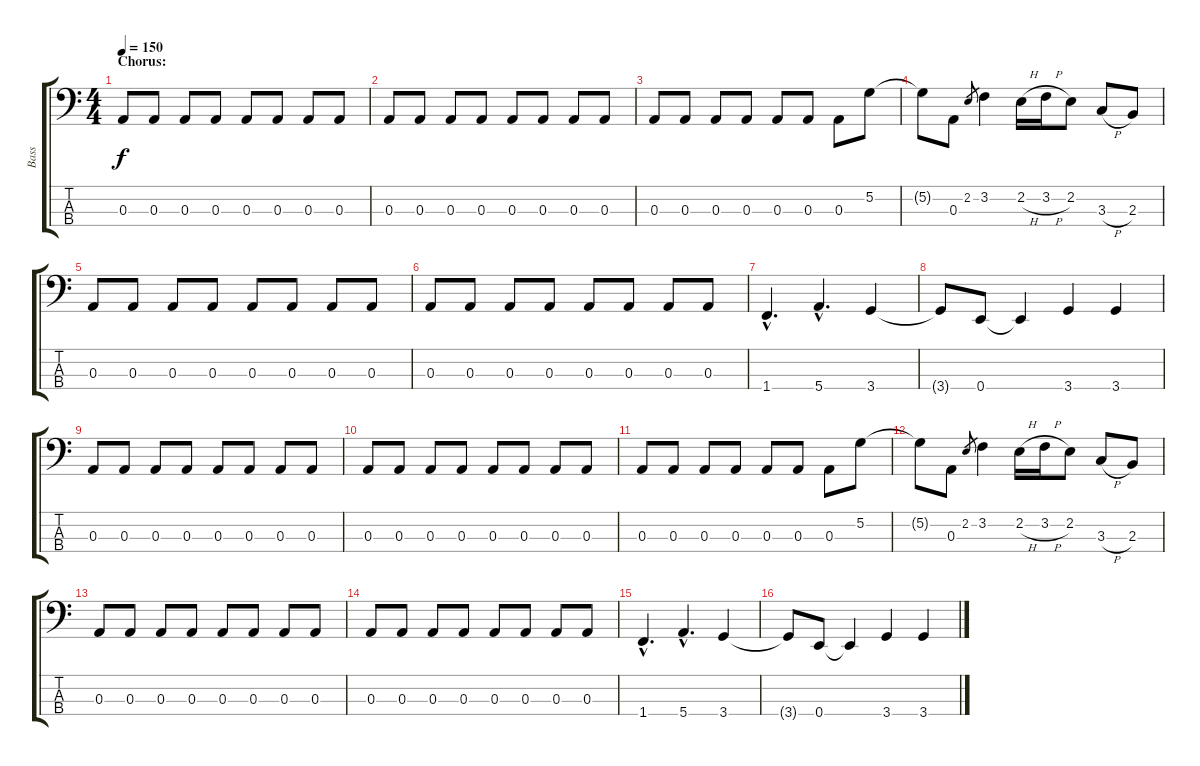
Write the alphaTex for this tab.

\track ("Bass" "Bass") {instrument slapbass2}
\staff {score tabs}
\tuning (G2 D2 A1 E1) {hide}
\ts (4 4)
\section ("" "Chorus:")
\tempo 150
\clef f4
\ks c
0.3.8{dy f} 0.3.8 0.3.8 0.3.8 0.3.8 0.3.8 0.3.8 0.3.8 |
0.3.8 0.3.8 0.3.8 0.3.8 0.3.8 0.3.8 0.3.8 0.3.8 |
0.3.8 0.3.8 0.3.8 0.3.8 0.3.8 0.3.8 0.3.8 5.2.8 |
5.2{t}.8 0.3.8 2.2.8{gr} 3.2.4 2.2{h}.16 3.2{h}.16 2.2.8 3.3{h}.8 2.3.8 |
0.3.8 0.3.8 0.3.8 0.3.8 0.3.8 0.3.8 0.3.8 0.3.8 |
0.3.8 0.3.8 0.3.8 0.3.8 0.3.8 0.3.8 0.3.8 0.3.8 |
1.4{hac}.4{d} 5.4{hac}.4{d} 3.4.4 |
3.4{t}.8 0.4.8 0.4{t}.4 3.4.4 3.4.4 |
0.3.8 0.3.8 0.3.8 0.3.8 0.3.8 0.3.8 0.3.8 0.3.8 |
0.3.8 0.3.8 0.3.8 0.3.8 0.3.8 0.3.8 0.3.8 0.3.8 |
0.3.8 0.3.8 0.3.8 0.3.8 0.3.8 0.3.8 0.3.8 5.2.8 |
5.2{t}.8 0.3.8 2.2.8{gr} 3.2.4 2.2{h}.16 3.2{h}.16 2.2.8 3.3{h}.8 2.3.8 |
0.3.8 0.3.8 0.3.8 0.3.8 0.3.8 0.3.8 0.3.8 0.3.8 |
0.3.8 0.3.8 0.3.8 0.3.8 0.3.8 0.3.8 0.3.8 0.3.8 |
1.4{hac}.4{d} 5.4{hac}.4{d} 3.4.4 |
3.4{t}.8 0.4.8 0.4{t}.4 3.4.4 3.4.4
